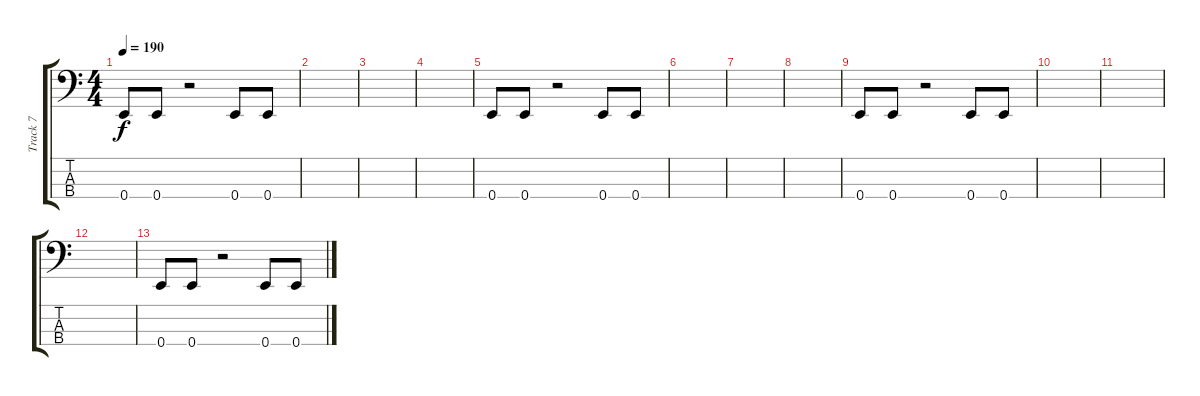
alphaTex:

\track ("Track 7" "Track 7") {instrument electricbassfinger}
\staff {score tabs}
\tuning (G2 D2 A1 E1) {hide}
\ts (4 4)
\tempo 190
\clef f4
\ks c
0.4.8{dy f} 0.4.8 r.2 0.4.8 0.4.8 |
|
|
|
0.4.8 0.4.8 r.2 0.4.8 0.4.8 |
|
|
|
0.4.8 0.4.8 r.2 0.4.8 0.4.8 |
|
|
|
0.4.8 0.4.8 r.2 0.4.8 0.4.8
